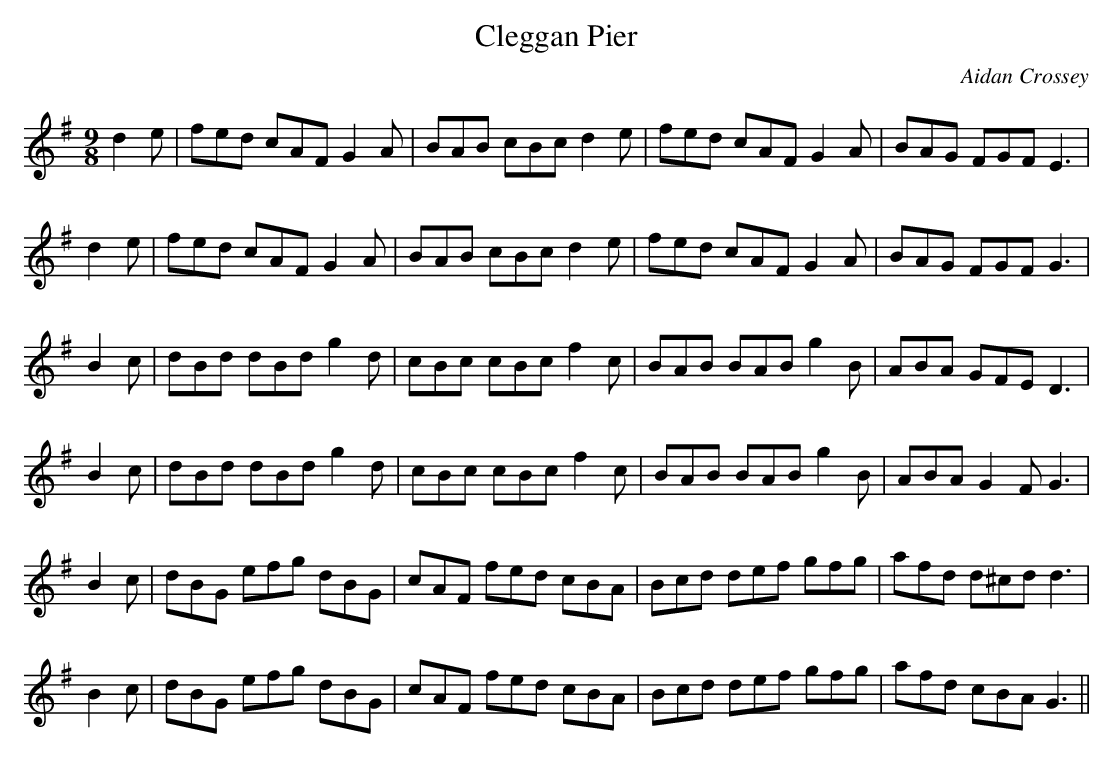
X:1
T:Cleggan Pier
C:Aidan Crossey
M:9/8
L:1/8
K:G
d2e|fed cAF G2A|BAB cBc d2e|fed cAF G2A|BAG FGF E3|
d2e|fed cAF G2A|BAB cBc d2e|fed cAF G2A|BAG FGF G3|
B2c|dBd dBd g2d|cBc cBc f2c|BAB BAB g2B|ABA GFE D3|
B2c|dBd dBd g2d|cBc cBc f2c|BAB BAB g2B|ABA G2F G3|
B2c|dBG efg dBG|cAF fed cBA|Bcd def gfg|afd d^cd d3|
B2c|dBG efg dBG|cAF fed cBA|Bcd def gfg|afd cBA G3||
